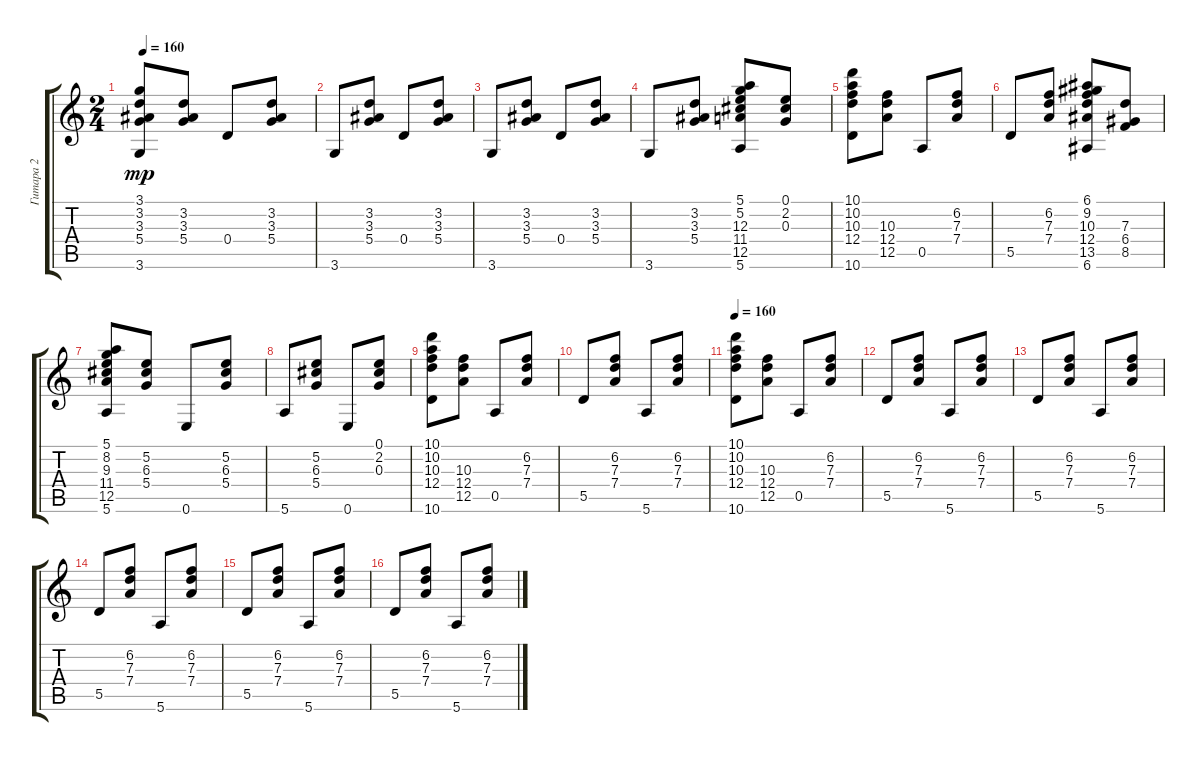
\track ("Гитара 2" "Гитара 2") {instrument acousticguitarnylon}
\staff {score tabs}
\tuning (E4 B3 G3 D3 A2 E2) {hide}
\ts (2 4)
\tempo 160
\clef g2
\ks c
(3.1 3.2 3.3 5.4 3.6).8{dy mp} (3.2 3.3 5.4).8 0.4.8 (3.2 3.3 5.4).8 |
3.6.8 (3.2 3.3 5.4).8 0.4.8 (3.2 3.3 5.4).8 |
3.6.8 (3.2 3.3 5.4).8 0.4.8 (3.2 3.3 5.4).8 |
3.6.8 (3.2 3.3 5.4).8 (5.1 5.2 12.3 11.4 12.5 5.6).8 (0.1 2.2 0.3).8 |
(10.1 10.2 10.3 12.4 10.6).8 (10.3 12.4 12.5).8 0.5.8 (6.2 7.3 7.4).8 |
5.5.8 (6.2 7.3 7.4).8 (6.1 9.2 10.3 12.4 13.5 6.6).8 (7.3 6.4 8.5).8 |
(5.1 8.2 9.3 11.4 12.5 5.6).8 (5.2 6.3 5.4).8 0.6.8 (5.2 6.3 5.4).8 |
5.6.8 (5.2 6.3 5.4).8 0.6.8 (0.1 2.2 0.3).8 |
(10.1 10.2 10.3 12.4 10.6).8 (10.3 12.4 12.5).8 0.5.8 (6.2 7.3 7.4).8 |
5.5.8 (6.2 7.3 7.4).8 5.6.8 (6.2 7.3 7.4).8 |
\tempo 160
(10.1 10.2 10.3 12.4 10.6).8 (10.3 12.4 12.5).8 0.5.8 (6.2 7.3 7.4).8 |
5.5.8 (6.2 7.3 7.4).8 5.6.8 (6.2 7.3 7.4).8 |
5.5.8 (6.2 7.3 7.4).8 5.6.8 (6.2 7.3 7.4).8 |
5.5.8 (6.2 7.3 7.4).8 5.6.8 (6.2 7.3 7.4).8 |
5.5.8 (6.2 7.3 7.4).8 5.6.8 (6.2 7.3 7.4).8 |
5.5.8 (6.2 7.3 7.4).8 5.6.8 (6.2 7.3 7.4).8
